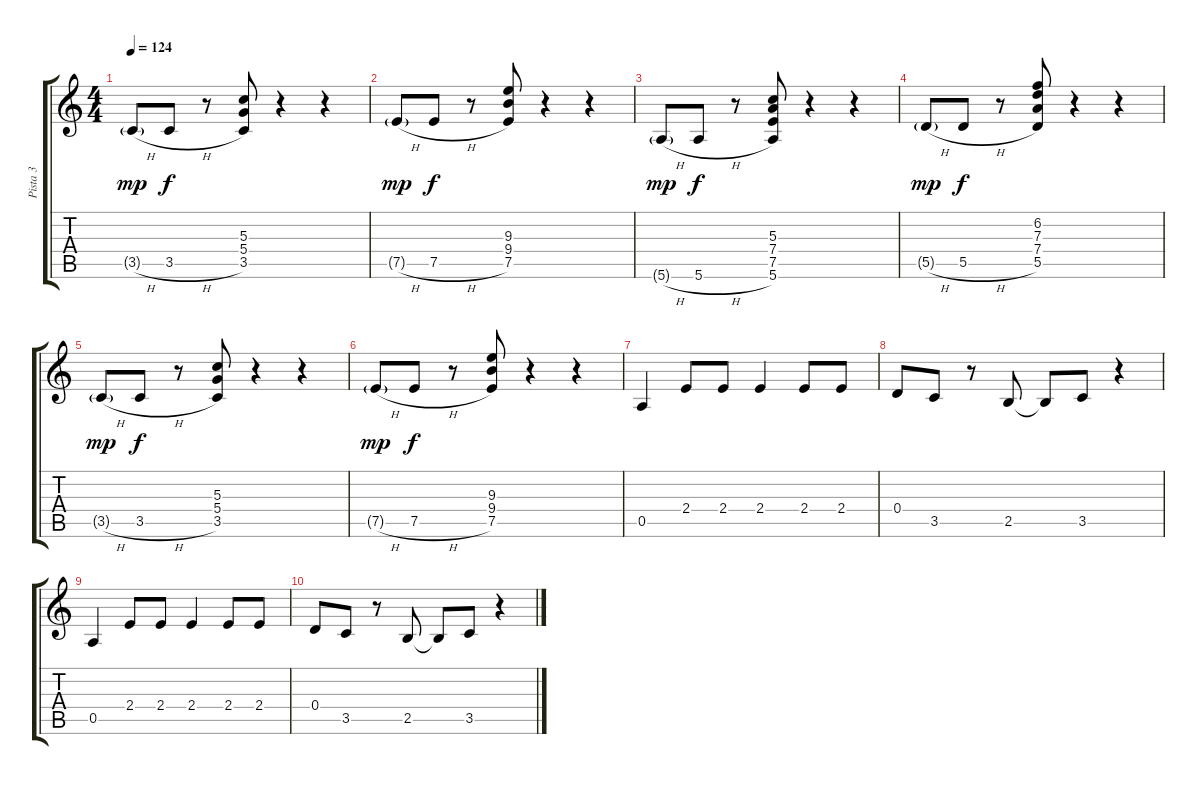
\track ("Pista 3" "Pista 3") {instrument overdrivenguitar}
\staff {score tabs}
\tuning (E4 B3 G3 D3 A2 E2) {hide}
\ts (4 4)
\tempo 124
\clef g2
\ks c
3.5{h g}.8{dy mp} 3.5{h}.8{dy f} r.8 (5.3 5.4 3.5).8 r.4 r.4 |
7.5{h g}.8{dy mp} 7.5{h}.8{dy f} r.8 (9.3 9.4 7.5).8 r.4 r.4 |
5.6{h g}.8{dy mp} 5.6{h}.8{dy f} r.8 (5.3 7.4 7.5 5.6).8 r.4 r.4 |
5.5{h g}.8{dy mp} 5.5{h}.8{dy f} r.8 (6.2 7.3 7.4 5.5).8 r.4 r.4 |
3.5{h g}.8{dy mp} 3.5{h}.8{dy f} r.8 (5.3 5.4 3.5).8 r.4 r.4 |
7.5{h g}.8{dy mp} 7.5{h}.8{dy f} r.8 (9.3 9.4 7.5).8 r.4 r.4 |
0.5.4 2.4.8 2.4.8 2.4.4 2.4.8 2.4.8 |
0.4.8 3.5.8 r.8 2.5.8 2.5{t}.8 3.5.8 r.4 |
0.5.4 2.4.8 2.4.8 2.4.4 2.4.8 2.4.8 |
0.4.8 3.5.8 r.8 2.5.8 2.5{t}.8 3.5.8 r.4
